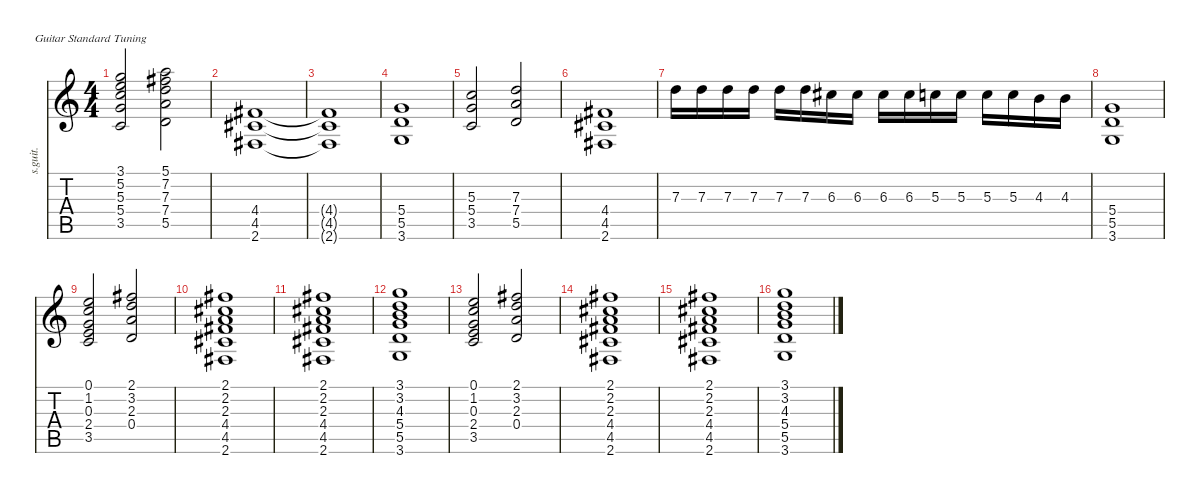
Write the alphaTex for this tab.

\defaultSystemsLayout 4
\hideDynamics
\bracketExtendMode nobrackets
\track ("" "s.guit.") {instrument distortionguitar}
\staff {score tabs}
\tuning (E4 B3 G3 D3 A2 E2)
\ts (4 4)
\tempo (180 hide)
\clef g2
\ks c
(3.1 5.2 5.3 5.4 3.5).2{dy f} (5.1 7.2{acc #} 7.3 7.4 5.5).2 |
(4.4{acc #} 4.5{acc #} 2.6{acc #}).1 |
(4.4{t acc #} 4.5{t acc #} 2.6{t acc #}).1 |
(5.4 5.5 3.6).1 |
(5.3 5.4 3.5).2 (7.3 7.4 5.5).2 |
(4.4{acc #} 4.5{acc #} 2.6{acc #}).1 |
7.3.16 7.3.16 7.3.16 7.3.16 7.3.16 7.3.16 6.3{acc #}.16 6.3{acc #}.16 6.3{acc #}.16 6.3{acc #}.16 5.3.16 5.3.16 5.3.16 5.3.16 4.3.16 4.3.16 |
(5.4 5.5 3.6).1 |
(0.1 1.2 0.3 2.4 3.5).2 (2.1{acc #} 3.2 2.3 0.4).2 |
(2.1{acc #} 2.2{acc #} 2.3 4.4{acc #} 4.5{acc #} 2.6{acc #}).1 |
(2.1{acc #} 2.2{acc #} 2.3 4.4{acc #} 4.5{acc #} 2.6{acc #}).1 |
(3.1 3.2 4.3 5.4 5.5 3.6).1 |
(0.1 1.2 0.3 2.4 3.5).2 (2.1{acc #} 3.2 2.3 0.4).2 |
(2.1{acc #} 2.2{acc #} 2.3 4.4{acc #} 4.5{acc #} 2.6{acc #}).1 |
(2.1{acc #} 2.2{acc #} 2.3 4.4{acc #} 4.5{acc #} 2.6{acc #}).1 |
(3.1 3.2 4.3 5.4 5.5 3.6).1
